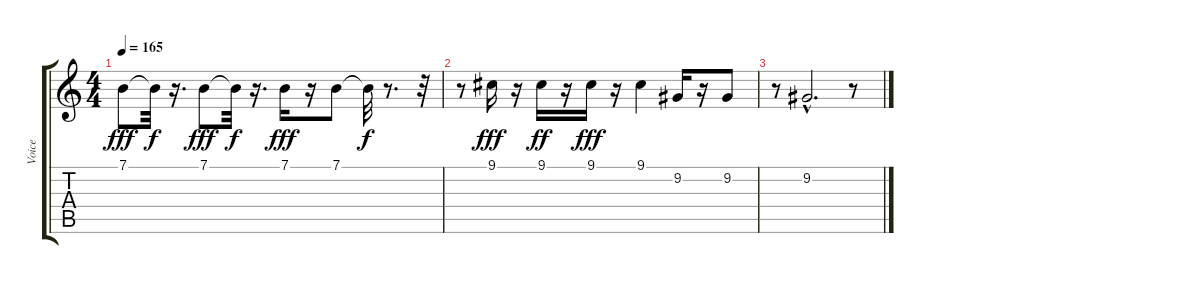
\track ("Voice" "Voice") {instrument clavinet}
\staff {score tabs}
\tuning (E4 B3 G3 D3 A2 E2) {hide}
\ts (4 4)
\tempo 165
\clef g2
\ks c
7.1.8{dy fff} 7.1{t}.32{dy f} r.16{d} 7.1.8{dy fff} 7.1{t}.32{dy f} r.16{d} 7.1.16{dy fff} r.16 7.1.8 7.1{t}.32{dy f} r.8{d} r.32 |
r.8 9.1.16{dy fff} r.16 9.1.16{dy ff} r.16 9.1.16{dy fff} r.16 9.1.4 9.2.16 r.16 9.2.8 |
r.8 9.2{hac}.2{d} r.8
